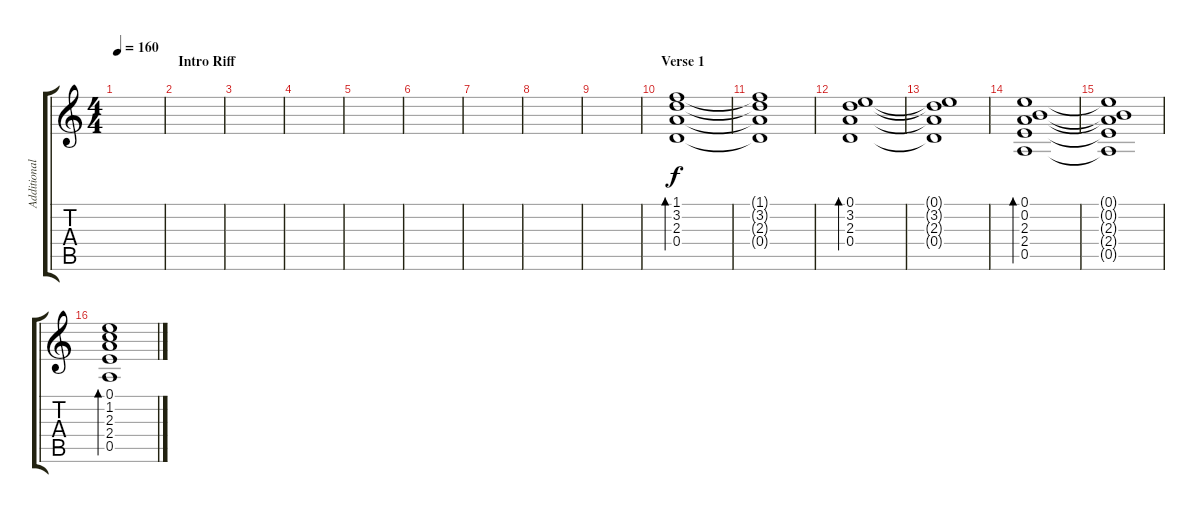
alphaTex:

\track ("Additional Guitar" "Additional") {instrument electricguitarjazz}
\staff {score tabs}
\tuning (E4 B3 G3 D3 A2 E2) {hide}
\ts (4 4)
\tempo 160
\clef g2
\ks c
|
\section ("" "Intro Riff")
|
|
|
|
|
|
|
|
\section ("" "Verse 1")
(1.1 3.2 2.3 0.4).1{bd 480} |
(1.1{t} 3.2{t} 2.3{t} 0.4{t}).1 |
(0.1 3.2 2.3 0.4).1{bd 480} |
(0.1{t} 3.2{t} 2.3{t} 0.4{t}).1 |
(0.1 0.2 2.3 2.4 0.5).1{bd 480} |
(0.1{t} 0.2{t} 2.3{t} 2.4{t} 0.5{t}).1 |
(0.1 1.2 2.3 2.4 0.5).1{bd 480}
